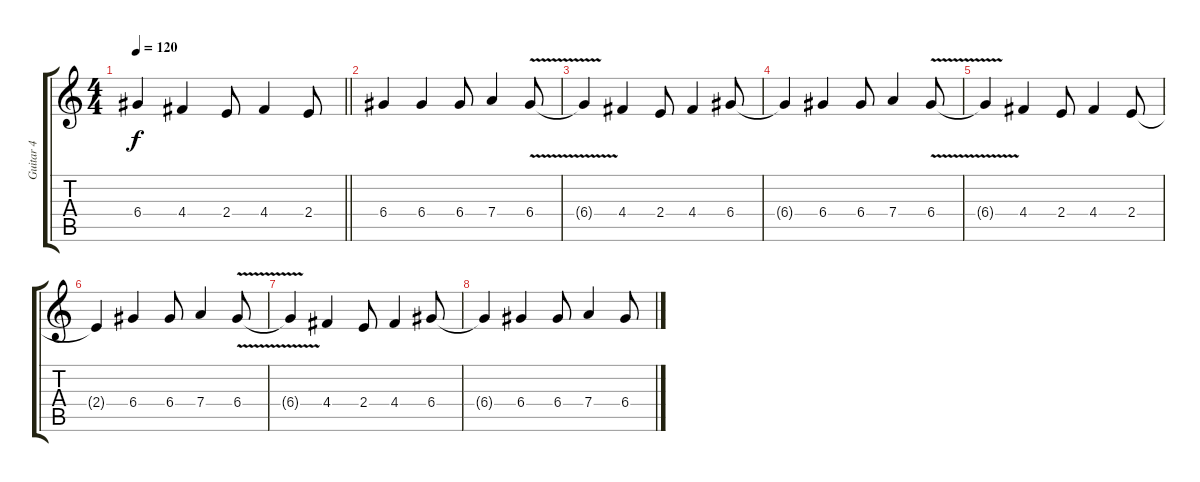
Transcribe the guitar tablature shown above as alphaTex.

\track ("Guitar 4" "Guitar 4") {instrument distortionguitar}
\staff {score tabs}
\tuning (E4 B3 G3 D3 A2 E2) {hide}
\ts (4 4)
\tempo 120
\clef g2
\barLineRight lightlight
\ks c
6.4{t}.4{dy f} 4.4.4 2.4.8 4.4.4 2.4.8 |
6.4.4{volume 6} 6.4.4 6.4.8 7.4.4 6.4{v}.8 |
6.4{t}.4 4.4.4 2.4.8 4.4.4 6.4.8 |
6.4{t}.4 6.4.4 6.4.8 7.4.4 6.4{v}.8 |
6.4{t}.4 4.4.4 2.4.8 4.4.4 2.4.8 |
2.4{t}.4 6.4.4 6.4.8 7.4.4 6.4{v}.8 |
6.4{t}.4 4.4.4 2.4.8 4.4.4 6.4.8 |
6.4{t}.4 6.4.4 6.4.8 7.4.4 6.4.8
